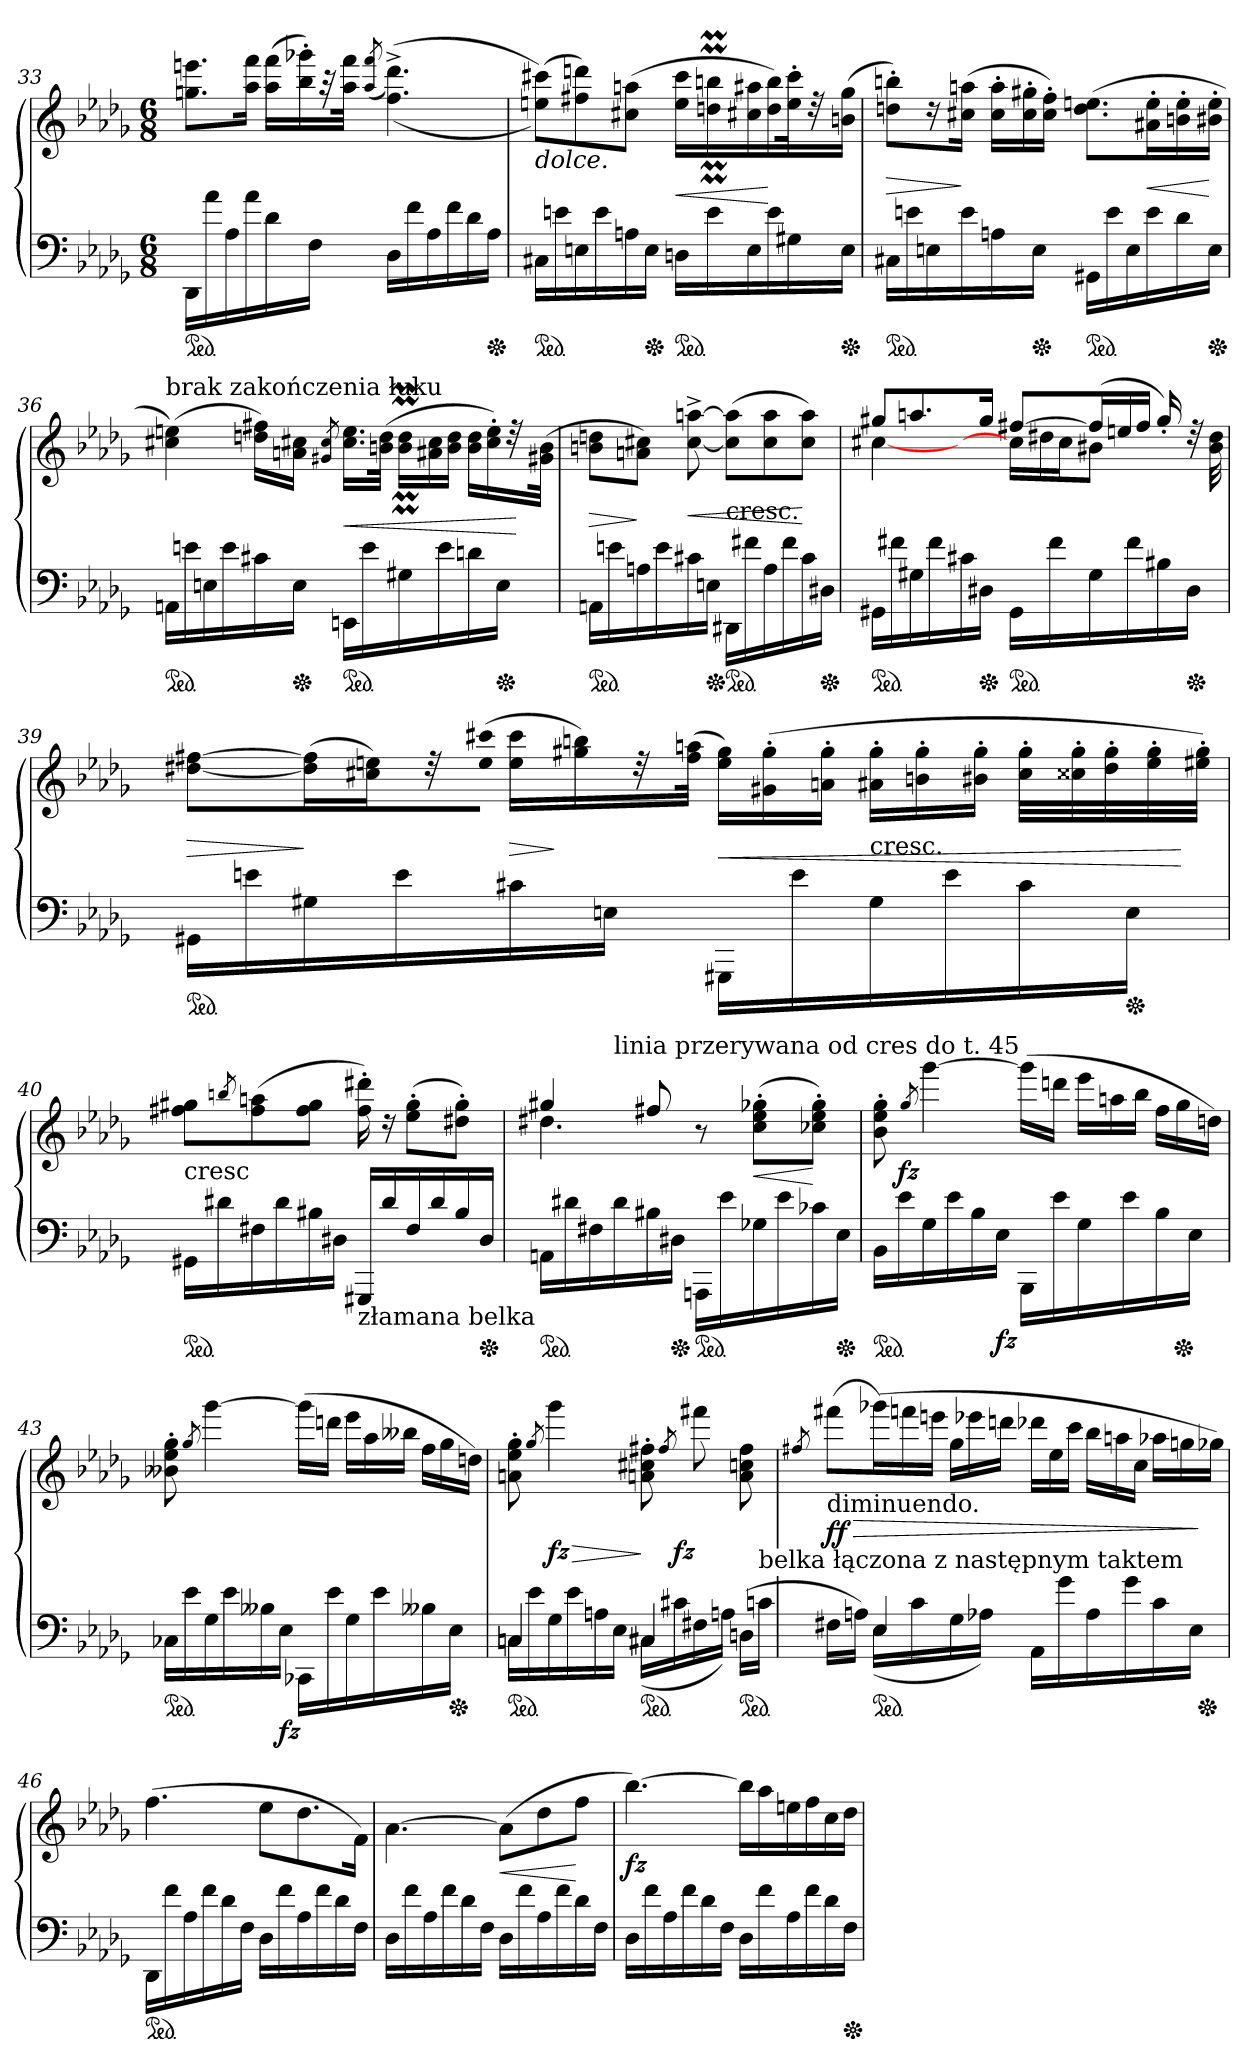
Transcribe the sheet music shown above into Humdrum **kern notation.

**kern	**kern	**dynam
*part1	*part1	*part1
*staff2	*staff1	*staff1/2
*clefF4	*clefG2	*
*k[b-e-a-d-g-]	*k[b-e-a-d-g-]	*
*M6/8	*M6/8	*
*ped	*	*
=33	=33	=33
16DD-LL	8.ggn 8.eeenL	.
16a-	.	.
16A-	.	.
16a-	16aa- 16fffJk	.
*	*Xtuplet	*
16d-	(>24aa- 24fffLL	.
.	24bb-'> 24ggg-X'>)	.
16FJJ	.	.
.	48raa	.
.	48aa- 48fffJJk	.
.	(>8qaa-/ 8qfff/	.
16D-LL	(<(>4.ff^< 4.ddd-^<)	.
16f	.	.
16A-	.	.
16f	.	.
16d-	.	.
*Xped	*	*
16A-JJ	.	.
=34	=34	=34
!	!LO:TX:b:i:t=dolce.	!
*ped	*	*
16C#XLL	(>8een 8ccc#XL))	.
16en	.	.
16En	8ff#X 8dddn)	.
16e	.	.
16An	(>8cc#X 8aanJ	.
*Xped	*	*
16EJJ	.	.
*ped	*	*
16DnLL	16ee 16ccc#LL	<
16e	16ddnM 16bbnM	.
16E	16cc#X 16aa#X	.
16e	16dd 16bb)	[
16G#X	32ee'> 32ccc#'>K	.
.	32rdd	.
*Xped	*	*
16EJJ	(>16bn 16gg-JJ	.
=35	=35	=35
*ped	*	*
16C#XLL	8ddn'> 8bbn'>L)	>
16en	.	.
16En	16rdd	.
16e	(>16cc#X 16aanJk	]
16An	24cc#'> 24aa'>LL	.
.	24cc#'> 24gg#X'>	.
*Xped	*	*
16EJJ	.	.
.	24cc#'> 24ff'>JJ)	.
*ped	*	*
16GG#XLL	(>8.dd 8.eenL	.
16e	.	.
16E	.	.
16e	16a#X'> 16ee'>L	<
16d-	16bn'> 16ee'>	.
*Xped	*	*
16EJJ	16b#X'> 16ee'>JJ	[
=36	=36	=36
!	!LO:TX:a:t=brak zakończenia łuku	!
*ped	*	*
16AAnLL	(>4cc#X 4een)	.
16en	.	.
16En	.	.
16e	.	.
16c#X	16ddn 16ff#XLL)	.
*Xped	*	*
16EJJ	16an 16cc#XJJ	.
.	8qg#X/ 8qcc#/	.
*ped	*	*
16EEnLL	16.cc# 16.eeLL	<
16e	.	.
.	(>32bn 32ddJJk	.
16G#X	24bM 24ddMLL	.
.	24a#X 24cc#	.
16e	.	.
.	24b 24ddJJ	.
16dn	24b 24ddLL	.
.	24cc#'> 24ee'>)	.
*Xped	*	*
16EJJ	.	.
.	48rdd	.
.	(>48g#X 48bJJk	[
=37	=37	=37
*ped	*	*
16AAnLL	8bn 8ddnL	>
16en	.	.
16An	8an 8cc#XJ)	]
16e	.	.
16c#X	[8cc#^> [8aan^>	<
*Xped	*	*
16EnJJ	.	.
!	!LO:TX:c:t=cresc.	!
*ped	*	*
16DD#XLL	(>8cc#] 8aa]L	.
16f#X	.	.
16A	8cc# 8aa	.
16f#	.	.
16c#	8cc# 8aaJ)	[
*Xped	*	*
16D#XJJ	.	.
=38	=38	=38
*	*^	*
*ped	*	*	*
16GG#XLL	8gg#XL	[4cc#X	.
16f#X	.	.	.
16G#X	8.aan	.	.
16f#	.	.	.
16c#X	.	8ryy	.
*Xped	*	*	*
16D#XJJ	16gg#Jk	.	.
*ped	*	*	*
16GG#LL	[8ff#XL	24cc#LL]	.
.	.	24dd#X	.
16f#	.	.	.
.	.	24cc#J	.
16G#	(>24ff#L]	8b#XJ	.
.	24een	.	.
16f#	.	.	.
.	24ff#JJ	.	.
16B#X	16gg#'>/)	16ryy	.
*Xped	*	*	*
16D#JJ	16ryy	32rdd	.
.	.	32b# 32dd#	.
*	*v	*v	*
=39	=39	=39
*ped	*	*
16GG#XLL	[8dd#X [8ff#XL	>
16en	.	.
16G#X	(>24dd#] 24ff#]L	]
.	24cc#X 24een)	.
16e	.	.
.	48rdd	.
!	!LO:N:vis=16	!
.	(>48ee 48ccc#XJJ	.
16c#X	24ee 24ccc#LL	>
.	24gg#X 24bbn)	]
16EnJJ	.	.
.	48rdd	.
.	(>48ff# 48aanJJk	.
16GGG#XLL	24ee 24gg#LL)	<
.	(>24g#X'> 24gg#'>	.
16e	.	.
.	24an'> 24gg#'>JJ	.
!	!LO:TX:c:t=cresc.	!
16G#	24a#X'> 24gg#'>LL	.
.	24bn'> 24gg#'>	.
16e	.	.
.	24b#X'> 24gg#'>JJ	.
16c#	40cc#'> 40gg#'>LLL	.
.	40cc##X'> 40gg#'>	.
.	40dd#'> 40gg#'>	.
*Xped	*	*
16EJJ	.	.
.	40ee'> 40gg#'>	.
.	40ee#X'> 40gg#'>JJJ)	[
=40	=40	=40
!	!LO:TX:c:t=cresc	!
*ped	*	*
16GG#XLL	8ff#X 8gg#XL	.
16d#X	.	.
.	8qbbn/	.
16F#X	(>8ff# 8aan	.
16d#	.	.
16B#X	8ff# 8gg#J	.
16D#XJJ	.	.
!LO:TX:b:t=złamana belka	!	!
16GGG#XLL	16ff#'> 16ddd#X'>)	.
16d#	16rdd	.
16F#	(>8ee-'> 8gg#'>L	.
16d#	.	.
16B#	8dd#X'> 8gg#'>J)	.
*Xped	*	*
16D#JJ	.	.
=41	=41	=41
*	*^	*
*	*	*^	*
*ped	*	*	*	*
16AAnLL	4gg#X	4.dd#X	8.ryy	.
16d#X	.	.	.	.
16F#X	.	.	.	.
!	!	!	!LO:TX:a:t=linia przerywana od cres do t. 45	!
16d#	.	.	2ryy	.
16B#X	8ff#X	.	.	.
*Xped	*	*	*	*
16D#XJJ	.	.	.	.
!LO:TX:b:t=złamana belka	!	!	!	!
*ped	*	*	*	*
16AAAnLL	4.ryy	8r	.	.
16e-	.	.	.	.
16G-X	.	(>8cc'> 8ee-'> 8gg-X'>L	.	<
16e-	.	.	.	.
16c-X	.	8cc-X'> 8ee-'> 8gg-'>J)	.	[
*Xped	*	*	*	*
16E-JJ	.	.	16ryy	.
*	*	*v	*v	*
=42	=42	=42	=42
*ped	*	*	*
16BB-LL	8b-'> 8ee-'> 8gg-'>	16ryy	.
16e-	.	2ryy	fz
.	8qgg-/	.	.
16G-	[4ggg-	.	.
16e-	.	.	.
16B-	.	.	.
!	!	!	!LO:DY:b=2
16E-JJ	.	.	fz
16BBB-LL	(>16ggg-LL]	.	.
16e-	16dddnJJ	.	.
16G-	24eee-LL	.	.
.	24aan	.	.
16e-	.	8.ryy	.
.	24bb-JJ	.	.
16B-	24ffLL	.	.
*Xped	*	*	*
.	24gg-	.	.
16E-JJ	.	.	.
.	24ddnJJ)	.	.
=43	=43	=43	=43
*ped	*	*	*
16C-XLL	8b--X'> 8ee-'> 8gg-'>	16ryy	.
16e-	.	2ryy	fz fz
.	8qgg-/	.	.
16G-	[4ggg-	.	.
16e-	.	.	.
16B--X	.	.	.
!	!	!	!LO:DY:n=2:b=2
16E-JJ	.	.	fz
16CC-XLL	(>16ggg-LL]	.	.
16e-	16dddnJJ	.	.
16G-	24eee-LL	.	.
.	24aa-	.	.
16e-	.	8.ryy	.
.	24bb--XJJ	.	.
16B--X	24ffLL	.	.
.	24gg-	.	.
*Xped	*	*	*
16E-JJ	.	.	.
.	24ddnJJ)	.	.
=44	=44	=44	=44
*^	*	*	*
*ped	*	*	*	*
4Cn	16CnLL	8an'> 8ee-'> 8gg-'>	4..ryy	.
.	16e-	.	.	.
.	.	8qgg-/	.	.
.	16G-	4ggg-	.	> fz
.	16e-	.	.	.
8ryy	16An	.	.	.
.	16E-JJ	.	.	.
*ped	*	*	*	*
4C#X	(>16C#XLL	8an'> 8cc#X'> 8ff#X'>	.	]
.	16c#X	.	4ryy	fz
.	.	8qff#/	.	.
.	16F#X	8fff#X	.	.
.	16AnJJ)	.	.	.
*ped	*	*	*	*
8ryy	(>16DnLL	8a 8ccn 8ff#	.	.
!	!LO:TX:a:t=belka łączona z następnym taktem	!	!	!
.	16cnJJ	.	16ryy	.
*	*	*v	*v	*
=45	=45	=45	=45
.	.	8qff#X/	.
!	!	!LO:TX:c:t=diminuendo.	!
8ryy	16F#XLL	[8fff#XL	> f f
.	16AnJJ)	.	.
*ped	*	*	*
4E-	(>16E-LL	(>24ggg-XL]	.
.	.	24fffn	.
.	16c	.	.
.	.	24eeenJJ	.
.	16G-	24gg-LL	.
.	.	24eee-X	.
.	16A-XJJ)	.	.
.	.	24dddnJJ	.
4.ryy	16AA-LL	24ddd-XLL	.
.	.	24ee-	.
.	16g-	.	.
.	.	24cccJJ	.
.	16A-	24bb-LL	.
.	.	24aan	.
.	16g-	.	.
.	.	24ccJJ	.
.	16c	24aa-XLL	.
.	.	24ggn	.
.	16E-JJ	.	.
*Xped	*	*	*
.	.	24gg-XJJ)	]
*v	*v	*	*
=46	=46	=46
*ped	*	*
16DD-LL	(>4.ff	.
16f	.	.
16A-	.	.
16f	.	.
16d-	.	.
16FJJ	.	.
16D-LL	8ee-L	.
16f	.	.
16A-	8.dd-	.
16f	.	.
16d-	.	.
16FJJ	16fJk)	.
=47	=47	=47
16D-LL	[4.a-\	.
16f	.	.
16A-	.	.
16f	.	.
16d-	.	.
16FJJ	.	.
16D-LL	(>8a-L]	<
16f	.	.
16A-	8dd-	.
16f	.	.
16d-	8ffJ	[
16FJJ	.	.
=48	=48	=48
16D-LL	[4.bb-)	fz
16f	.	.
16A-	.	.
16f	.	.
16d-	.	.
16FJJ	.	.
16D-LL	16bb-LL]	.
16f	16aa-	.
16A-	16een	.
16f	16ff	.
16d-	16cc	.
*Xped	*	*
16FJJ	16dd-JJ	.
=	=	=
*-	*-	*-
